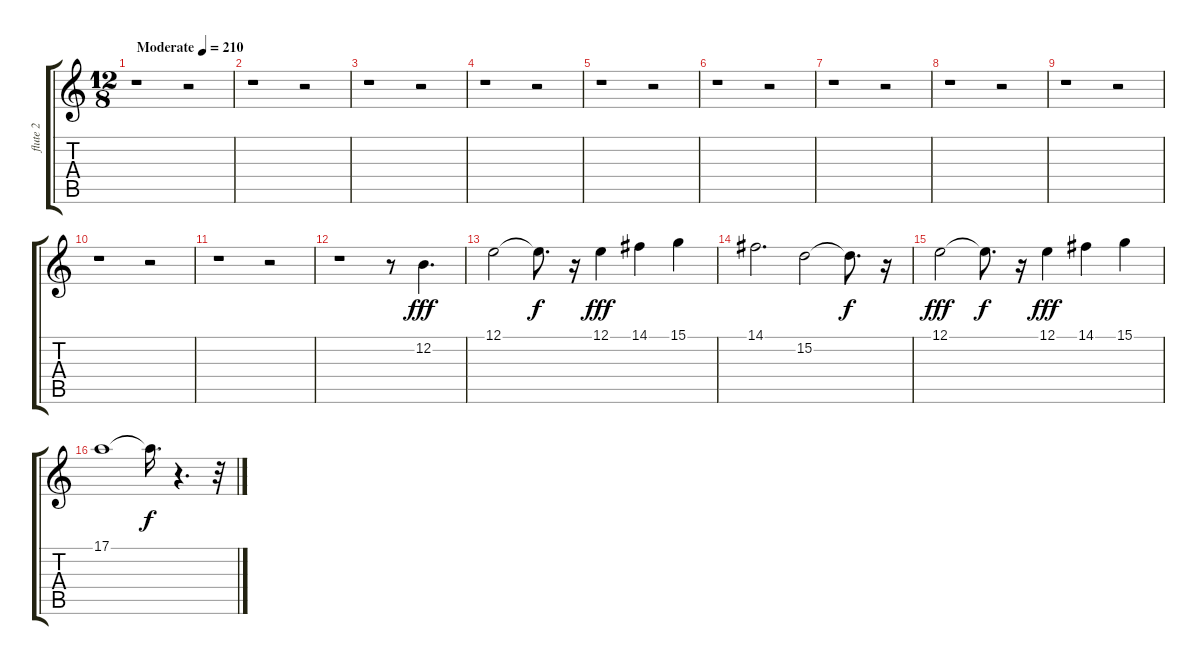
\track ("flute 2" "flute 2") {instrument shakuhachi}
\staff {score tabs}
\tuning (E4 B3 G3 D3 A2 E2) {hide}
\ts (12 8)
\tempo (210 "Moderate")
\clef g2
\ks c
r.1{dy fff instrument shakuhachi} r.2 |
r.1 r.2 |
r.1 r.2 |
r.1 r.2 |
r.1 r.2 |
r.1 r.2 |
r.1 r.2 |
r.1 r.2 |
r.1 r.2 |
r.1 r.2 |
r.1 r.2 |
r.1 r.8 12.2.4{d} |
12.1.2 12.1{t}.8{d dy f} r.16 12.1.4{dy fff} 14.1.4 15.1.4 |
14.1.2{d} 15.2.2 15.2{t}.8{d dy f} r.16 |
12.1.2{dy fff} 12.1{t}.8{d dy f} r.16 12.1.4{dy fff} 14.1.4 15.1.4 |
17.1.1 17.1{t}.16{d dy f} r.4{d} r.32
